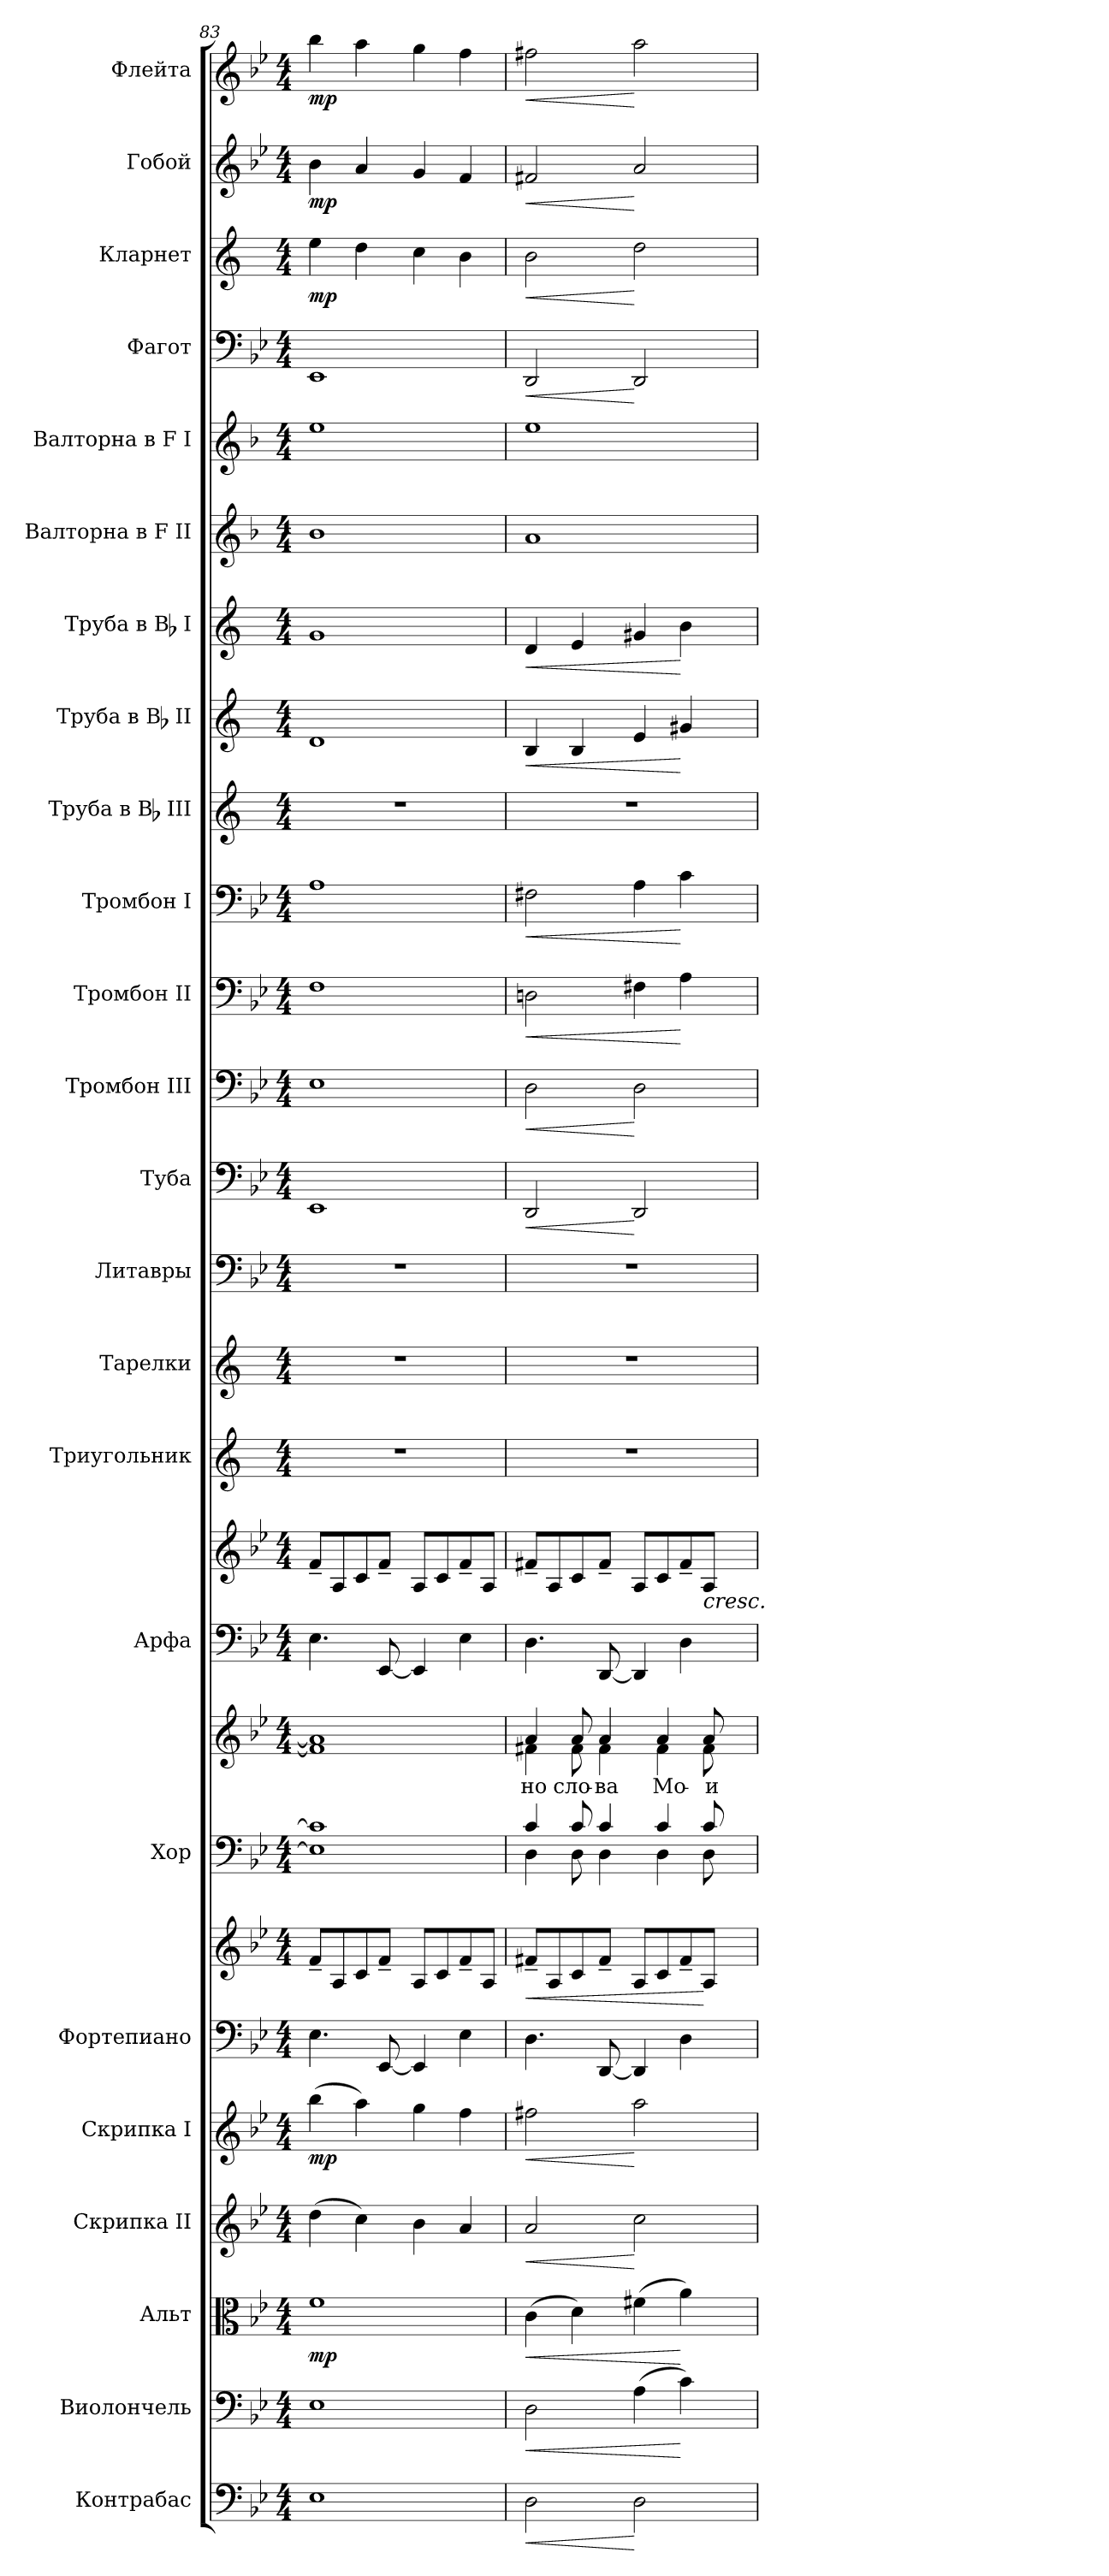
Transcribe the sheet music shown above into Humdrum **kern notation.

**kern	**dynam	**kern	**dynam	**kern	**dynam	**kern	**dynam	**kern	**dynam	**kern	**kern	**dynam	**kern	**kern	**text	**kern	**kern	**dynam	**kern	**kern	**kern	**kern	**dynam	**kern	**dynam	**kern	**dynam	**kern	**dynam	**kern	**kern	**dynam	**kern	**dynam	**kern	**kern	**kern	**dynam	**kern	**dynam	**kern	**dynam	**kern	**dynam
*part24	*part24	*part23	*part23	*part22	*part22	*part21	*part21	*part20	*part20	*part19	*part19	*part19	*part18	*part18	*part18	*part17	*part17	*part17	*part16	*part15	*part14	*part13	*part13	*part12	*part12	*part11	*part11	*part10	*part10	*part9	*part8	*part8	*part7	*part7	*part6	*part5	*part4	*part4	*part3	*part3	*part2	*part2	*part1	*part1
*staff27	*staff27	*staff26	*staff26	*staff25	*staff25	*staff24	*staff24	*staff23	*staff23	*staff22	*staff21	*staff21/22	*staff20	*staff19	*staff19	*staff18	*staff17	*staff17/18	*staff16	*staff15	*staff14	*staff13	*staff13	*staff12	*staff12	*staff11	*staff11	*staff10	*staff10	*staff9	*staff8	*staff8	*staff7	*staff7	*staff6	*staff5	*staff4	*staff4	*staff3	*staff3	*staff2	*staff2	*staff1	*staff1
*I"Контрабас	*	*I"Виолончель	*	*I"Альт	*	*I"Скрипка II	*	*I"Скрипка I	*	*I"Фортепиано	*	*	*I"Хор	*	*	*I"Арфа	*	*	*I"Триугольник	*I"Тарелки	*I"Литавры	*I"Туба	*	*I"Тромбон III	*	*I"Тромбон II	*	*I"Тромбон I	*	*I"Труба в Bb III	*I"Труба в Bb II	*	*I"Труба в Bb I	*	*I"Валторна в F II	*I"Валторна в F I	*I"Фагот	*	*I"Кларнет	*	*I"Гобой	*	*I"Флейта	*
*	*	*	*	*	*	*	*	*	*	*	*	*	*	*	*	*	*	*	*	*	*	*	*	*I'Тромб. III	*	*I'Тромб. II	*	*I'Тромб. I	*	*I'Тр. III	*I'Тр. II	*	*I'Тр. I	*	*I'Валт. II	*I'Влт. I	*	*	*	*	*	*	*	*
*clefF4	*	*clefF4	*	*clefC3	*	*clefG2	*	*clefG2	*	*clefF4	*clefG2	*	*clefF4	*clefG2	*	*clefF4	*clefG2	*	*clefG2	*clefG2	*clefF4	*clefF4	*	*clefF4	*	*clefF4	*	*clefF4	*	*clefG2	*clefG2	*	*clefG2	*	*clefG2	*clefG2	*clefF4	*	*clefG2	*	*clefG2	*	*clefG2	*
*ITrd7c12	*	*	*	*	*	*	*	*	*	*	*	*	*	*	*	*	*	*	*	*	*	*	*	*	*	*	*	*	*	*ITrd1c2	*ITrd1c2	*	*ITrd1c2	*	*ITrd4c7	*ITrd4c7	*	*	*ITrd1c2	*	*	*	*	*
*k[b-e-]	*	*k[b-e-]	*	*k[b-e-]	*	*k[b-e-]	*	*k[b-e-]	*	*k[b-e-]	*k[b-e-]	*	*k[b-e-]	*k[b-e-]	*	*k[b-e-]	*k[b-e-]	*	*k[]	*k[]	*k[b-e-]	*k[b-e-]	*	*k[b-e-]	*	*k[b-e-]	*	*k[b-e-]	*	*k[b-e-]	*k[b-e-]	*	*k[b-e-]	*	*k[b-e-]	*k[b-e-]	*k[b-e-]	*	*k[b-e-]	*	*k[b-e-]	*	*k[b-e-]	*
*B-:	*	*B-:	*	*B-:	*	*B-:	*	*B-:	*	*B-:	*B-:	*	*B-:	*B-:	*	*B-:	*B-:	*	*C:	*C:	*B-:	*B-:	*	*B-:	*	*B-:	*	*B-:	*	*B-:	*B-:	*	*B-:	*	*B-:	*B-:	*B-:	*	*B-:	*	*B-:	*	*B-:	*
*M4/4	*	*M4/4	*	*M4/4	*	*M4/4	*	*M4/4	*	*M4/4	*M4/4	*	*M4/4	*M4/4	*	*M4/4	*M4/4	*	*M4/4	*M4/4	*M4/4	*M4/4	*	*M4/4	*	*M4/4	*	*M4/4	*	*M4/4	*M4/4	*	*M4/4	*	*M4/4	*M4/4	*M4/4	*	*M4/4	*	*M4/4	*	*M4/4	*
=83	=83	=83	=83	=83	=83	=83	=83	=83	=83	=83	=83	=83	=83	=83	=83	=83	=83	=83	=83	=83	=83	=83	=83	=83	=83	=83	=83	=83	=83	=83	=83	=83	=83	=83	=83	=83	=83	=83	=83	=83	=83	=83	=83	=83
1EE-i	.	1E-i	.	1fi	mp	(4ddi\	.	(4bb-i\	mp	4.E-i\	8f~i/L	.	1E-i] 1ci]	1fi] 1ai]	.	4.E-i\	8f~i/L	.	1r	1r	1r	1EE-i	.	1E-i	.	1Fi	.	1Ai	.	1r	1ci	.	1fi	.	1e-i	1ai	1EE-i	.	4ddi\	mp	4b-i\	mp	4bb-i\	mp
.	.	.	.	.	.	.	.	.	.	.	8Ai/	.	.	.	.	.	8Ai/	.	.	.	.	.	.	.	.	.	.	.	.	.	.	.	.	.	.	.	.	.	.	.	.	.	.	.
.	.	.	.	.	.	4cci\)	.	4aai\)	.	.	8ci/	.	.	.	.	.	8ci/	.	.	.	.	.	.	.	.	.	.	.	.	.	.	.	.	.	.	.	.	.	4cci\	.	4ai/	.	4aai\	.
.	.	.	.	.	.	.	.	.	.	[<8EE-i/	8f~i/J	.	.	.	.	[<8EE-i/	8f~i/J	.	.	.	.	.	.	.	.	.	.	.	.	.	.	.	.	.	.	.	.	.	.	.	.	.	.	.
.	.	.	.	.	.	4b-i\	.	4ggi\	.	4EE-i/]	8Ai/L	.	.	.	.	4EE-i/]	8Ai/L	.	.	.	.	.	.	.	.	.	.	.	.	.	.	.	.	.	.	.	.	.	4b-i\	.	4gi/	.	4ggi\	.
.	.	.	.	.	.	.	.	.	.	.	8ci/	.	.	.	.	.	8ci/	.	.	.	.	.	.	.	.	.	.	.	.	.	.	.	.	.	.	.	.	.	.	.	.	.	.	.
.	.	.	.	.	.	4ai/	.	4ffi\	.	4E-i\	8f~i/	.	.	.	.	4E-i\	8f~i/	.	.	.	.	.	.	.	.	.	.	.	.	.	.	.	.	.	.	.	.	.	4ai\	.	4fi/	.	4ffi\	.
.	.	.	.	.	.	.	.	.	.	.	8Ai/J	.	.	.	.	.	8Ai/J	.	.	.	.	.	.	.	.	.	.	.	.	.	.	.	.	.	.	.	.	.	.	.	.	.	.	.
!!LO:PB:g=z
=84	=84	=84	=84	=84	=84	=84	=84	=84	=84	=84	=84	=84	=84	=84	=84	=84	=84	=84	=84	=84	=84	=84	=84	=84	=84	=84	=84	=84	=84	=84	=84	=84	=84	=84	=84	=84	=84	=84	=84	=84	=84	=84	=84	=84
!	!LO:HP:b	!	!LO:HP:b	!	!LO:HP:b	!	!LO:HP:b	!	!LO:HP:b	!	!	!LO:HP:b	!	!	!	!	!	!	!	!	!	!	!	!	!	!	!	!	!	!	!	!	!	!	!	!	!	!	!	!	!	!	!	!
*	*	*	*	*	*	*	*	*	*	*	*	*	*^	*	*	*	*	*	*	*	*	*	*	*	*	*	*	*	*	*	*	*	*	*	*	*	*	*	*	*	*	*	*	*
!	!	!	!	!	!	!	!	!	!	!	!	!	!	!	!	!LO:LY:b:color=#000000	!	!	!	!	!	!	!	!LO:HP:b	!	!LO:HP:b	!	!LO:HP:b	!	!LO:HP:b	!	!	!LO:HP:b	!	!LO:HP:b	!	!	!	!LO:HP:b	!	!LO:HP:b	!	!LO:HP:b	!	!LO:HP:b
*	*	*	*	*	*	*	*	*	*	*	*	*	*	*	*^	*	*	*	*	*	*	*	*	*	*	*	*	*	*	*	*	*	*	*	*	*	*	*	*	*	*	*	*	*	*
2DDi\	<	2Di\	<	(4ci\	<	2ai/	<	2ff#Xi\	<	4.Di\	8f#X~i/L	<	4ci/	4Di\	4ai/	4f#Xi\	но	4.Di\	8f#X~i/L	.	1r	1r	1r	2DDi/	<	2Di\	<	2Dni\	<	2F#Xi\	<	1r	4Ai/	<	4ci/	<	1di	1ai	2DDi/	<	2ai\	<	2f#Xi/	<	2ff#Xi\	<
.	.	.	.	.	.	.	.	.	.	.	8Ai/	.	.	.	.	.	.	.	8Ai/	.	.	.	.	.	.	.	.	.	.	.	.	.	.	.	.	.	.	.	.	.	.	.	.	.	.	.
!	!	!	!	!	!	!	!	!	!	!	!	!	!	!	!	!	!LO:LY:b:color=#000000	!	!	!	!	!	!	!	!	!	!	!	!	!	!	!	!	!	!	!	!	!	!	!	!	!	!	!	!	!
.	.	.	.	4di\)	.	.	.	.	.	.	8ci/	.	8ci/	8Di\	8ai/	8f#i\	сло-	.	8ci/	.	.	.	.	.	.	.	.	.	.	.	.	.	4Ai/	.	4di/	.	.	.	.	.	.	.	.	.	.	.
!	!	!	!	!	!	!	!	!	!	!	!	!	!	!	!	!	!LO:LY:b:color=#000000	!	!	!	!	!	!	!	!	!	!	!	!	!	!	!	!	!	!	!	!	!	!	!	!	!	!	!	!	!
.	.	.	.	.	.	.	.	.	.	[<8DDi/	8f#~i/J	.	4ci/	4Di\	4ai/	4f#i\	-ва	[<8DDi/	8f#~i/J	[	.	.	.	.	.	.	.	.	.	.	.	.	.	.	.	.	.	.	.	.	.	.	.	.	.	.
2DDi\	[	(4Ai\	.	(4f#Xi\	.	2cci\	[	2aai\	[	4DDi/]	8Ai/L	.	.	.	.	.	.	4DDi/]	8Ai/L	.	.	.	.	2DDi/	[	2Di\	[	4F#Xi\	.	4Ai\	.	.	4di/	.	4f#Xi/	.	.	.	2DDi/	[	2cci\	[	2ai/	[	2aai\	[
!	!	!	!	!	!	!	!	!	!	!	!	!	!	!	!	!	!LO:LY:b:color=#000000	!	!	!	!	!	!	!	!	!	!	!	!	!	!	!	!	!	!	!	!	!	!	!	!	!	!	!	!	!
.	.	.	.	.	.	.	.	.	.	.	8ci/	.	4ci/	4Di\	4ai/	4f#i\	Мо-	.	8ci/	.	.	.	.	.	.	.	.	.	.	.	.	.	.	.	.	.	.	.	.	.	.	.	.	.	.	.
.	.	4ci\)	[	4ai\)	[	.	.	.	.	4Di\	8f#~i/	.	.	.	.	.	.	4Di\	8f#~i/	.	.	.	.	.	.	.	.	4Ai\	[	4ci\	[	.	4f#Xi/	[	4ai\	[	.	.	.	.	.	.	.	.	.	.
!	!	!	!	!	!	!	!	!	!	!	!	!	!	!	!	!	!LO:LY:b:color=#000000	!	!	!LO:HP:b	!	!	!	!	!	!	!	!	!	!	!	!	!	!	!	!	!	!	!	!	!	!	!	!	!	!
.	.	.	.	.	.	.	.	.	.	.	8Ai/J	[	8ci/	8Di\	8ai/	8f#i\	-и	.	8Ai/J	<	.	.	.	.	.	.	.	.	.	.	.	.	.	.	.	.	.	.	.	.	.	.	.	.	.	.
*	*	*	*	*	*	*	*	*	*	*	*	*	*v	*v	*	*	*	*	*	*	*	*	*	*	*	*	*	*	*	*	*	*	*	*	*	*	*	*	*	*	*	*	*	*	*	*
*	*	*	*	*	*	*	*	*	*	*	*	*	*	*v	*v	*	*	*	*	*	*	*	*	*	*	*	*	*	*	*	*	*	*	*	*	*	*	*	*	*	*	*	*	*	*
=	=	=	=	=	=	=	=	=	=	=	=	=	=	=	=	=	=	=	=	=	=	=	=	=	=	=	=	=	=	=	=	=	=	=	=	=	=	=	=	=	=	=	=	=
*-	*-	*-	*-	*-	*-	*-	*-	*-	*-	*-	*-	*-	*-	*-	*-	*-	*-	*-	*-	*-	*-	*-	*-	*-	*-	*-	*-	*-	*-	*-	*-	*-	*-	*-	*-	*-	*-	*-	*-	*-	*-	*-	*-	*-
